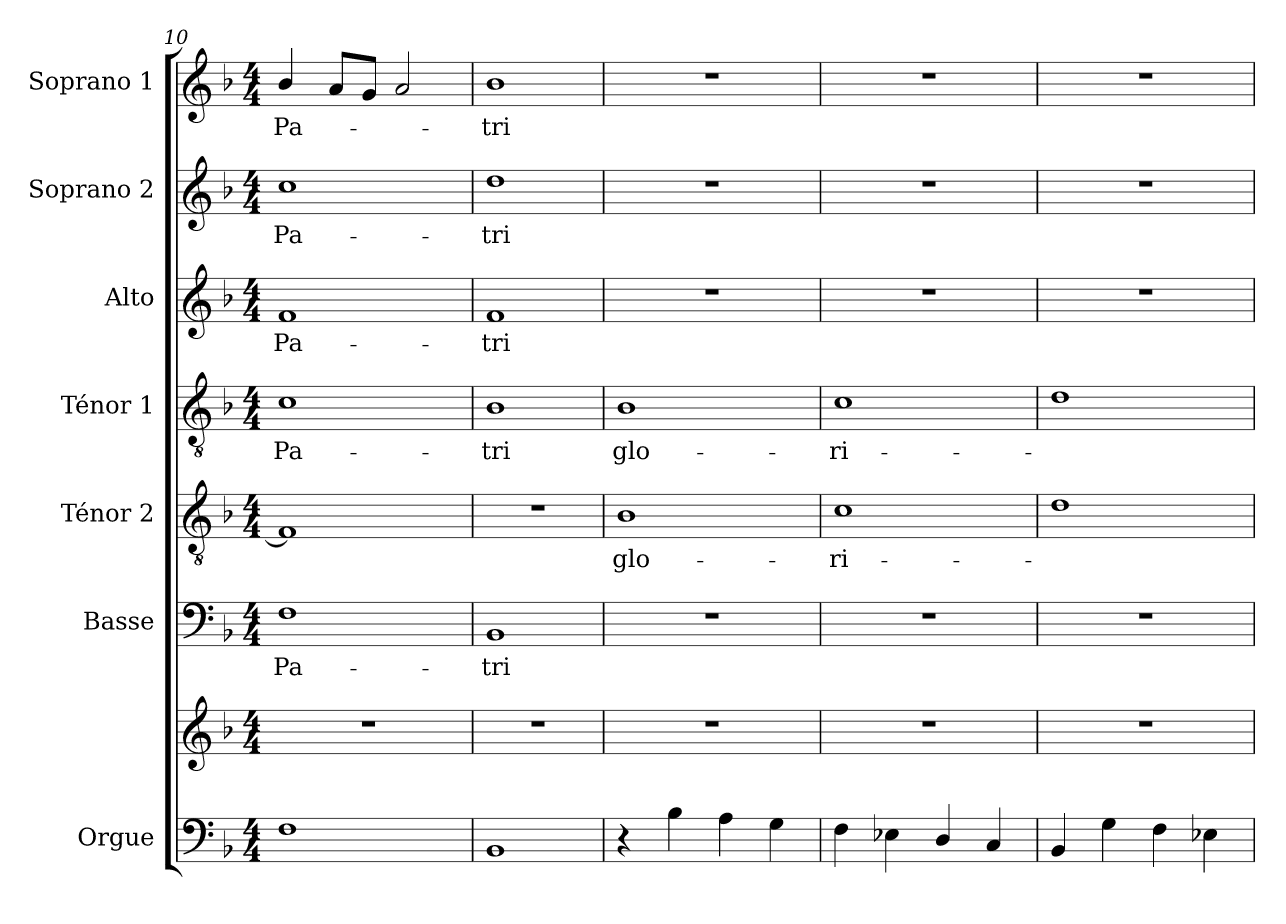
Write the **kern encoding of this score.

**kern	**kern	**kern	**text	**kern	**text	**kern	**text	**kern	**text	**kern	**text	**kern	**text
*part7	*part7	*part6	*part6	*part5	*part5	*part4	*part4	*part3	*part3	*part2	*part2	*part1	*part1
*staff8	*staff7	*staff6	*staff6	*staff5	*staff5	*staff4	*staff4	*staff3	*staff3	*staff2	*staff2	*staff1	*staff1
*I"Orgue	*	*I"Basse	*	*I"Ténor 2	*	*I"Ténor 1	*	*I"Alto	*	*I"Soprano 2	*	*I"Soprano 1	*
*I'Org.	*	*I'B.	*	*I'T. 2	*	*I'T. 1	*	*I'A.	*	*I'S. 2	*	*I'S. 1	*
*clefF4	*clefG2	*clefF4	*	*clefGv2	*	*clefGv2	*	*clefG2	*	*clefG2	*	*clefG2	*
*k[b-]	*k[b-]	*k[b-]	*	*k[b-]	*	*k[b-]	*	*k[b-]	*	*k[b-]	*	*k[b-]	*
*M4/4	*M4/4	*M4/4	*	*M4/4	*	*M4/4	*	*M4/4	*	*M4/4	*	*M4/4	*
=10	=10	=10	=10	=10	=10	=10	=10	=10	=10	=10	=10	=10	=10
!	!	!	!LO:LY:b	!	!	!	!LO:LY:b	!	!LO:LY:b	!	!LO:LY:b	!	!LO:LY:b
1F	1r	1F	Pa-	1F]	.	1c	Pa-	1f	Pa-	1cc	Pa-	4b-/	Pa-
.	.	.	.	.	.	.	.	.	.	.	.	8a/L	.
.	.	.	.	.	.	.	.	.	.	.	.	8g/J	.
.	.	.	.	.	.	.	.	.	.	.	.	2a/	.
=11	=11	=11	=11	=11	=11	=11	=11	=11	=11	=11	=11	=11	=11
!	!	!	!LO:LY:b	!	!	!	!LO:LY:b	!	!LO:LY:b	!	!LO:LY:b	!	!LO:LY:b
1BB-	1r	1BB-	-tri	1r	.	1B-	-tri	1f	-tri	1dd	-tri	1b-	-tri
!!LO:PB:g=z
=12	=12	=12	=12	=12	=12	=12	=12	=12	=12	=12	=12	=12	=12
!	!	!	!	!	!LO:LY:b	!	!LO:LY:b	!	!	!	!	!	!
4r	1r	1r	.	1B-	glo-	1B-	glo-	1r	.	1r	.	1r	.
4B-\	.	.	.	.	.	.	.	.	.	.	.	.	.
4A\	.	.	.	.	.	.	.	.	.	.	.	.	.
4G\	.	.	.	.	.	.	.	.	.	.	.	.	.
=13	=13	=13	=13	=13	=13	=13	=13	=13	=13	=13	=13	=13	=13
!	!	!	!	!	!LO:LY:b	!	!LO:LY:b	!	!	!	!	!	!
4F\	1r	1r	.	1c	-ri-	1c	-ri-	1r	.	1r	.	1r	.
4E-X\	.	.	.	.	.	.	.	.	.	.	.	.	.
4D/	.	.	.	.	.	.	.	.	.	.	.	.	.
4C/	.	.	.	.	.	.	.	.	.	.	.	.	.
=14	=14	=14	=14	=14	=14	=14	=14	=14	=14	=14	=14	=14	=14
4BB-/	1r	1r	.	1d	.	1d	.	1r	.	1r	.	1r	.
4G\	.	.	.	.	.	.	.	.	.	.	.	.	.
4F\	.	.	.	.	.	.	.	.	.	.	.	.	.
4E-X\	.	.	.	.	.	.	.	.	.	.	.	.	.
=	=	=	=	=	=	=	=	=	=	=	=	=	=
*-	*-	*-	*-	*-	*-	*-	*-	*-	*-	*-	*-	*-	*-
